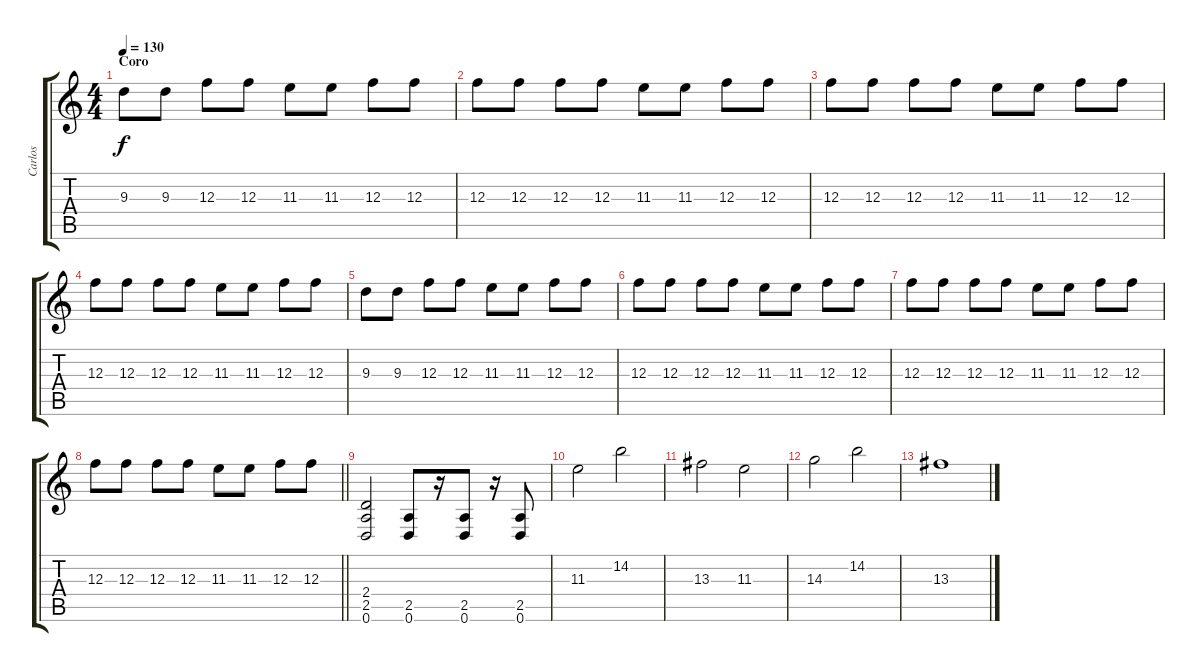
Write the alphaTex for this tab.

\track ("Carlos" "Carlos") {instrument distortionguitar}
\staff {score tabs}
\tuning (D4 A3 F3 C3 G2 D2) {hide}
\ts (4 4)
\section ("" "Coro")
\tempo 130
\clef g2
\ks c
9.3.8{dy f} 9.3.8 12.3.8 12.3.8 11.3.8 11.3.8 12.3.8 12.3.8 |
12.3.8 12.3.8 12.3.8 12.3.8 11.3.8 11.3.8 12.3.8 12.3.8 |
12.3.8 12.3.8 12.3.8 12.3.8 11.3.8 11.3.8 12.3.8 12.3.8 |
12.3.8 12.3.8 12.3.8 12.3.8 11.3.8 11.3.8 12.3.8 12.3.8 |
9.3.8 9.3.8 12.3.8 12.3.8 11.3.8 11.3.8 12.3.8 12.3.8 |
12.3.8 12.3.8 12.3.8 12.3.8 11.3.8 11.3.8 12.3.8 12.3.8 |
12.3.8 12.3.8 12.3.8 12.3.8 11.3.8 11.3.8 12.3.8 12.3.8 |
\barLineRight lightlight
12.3.8 12.3.8 12.3.8 12.3.8 11.3.8 11.3.8 12.3.8 12.3.8 |
(2.4 2.5 0.6).2 (2.5 0.6).8 r.16 (2.5 0.6).8 r.16 (2.5 0.6).8 |
11.3.2 14.2.2 |
13.3.2 11.3.2 |
14.3.2 14.2.2 |
13.3.1
